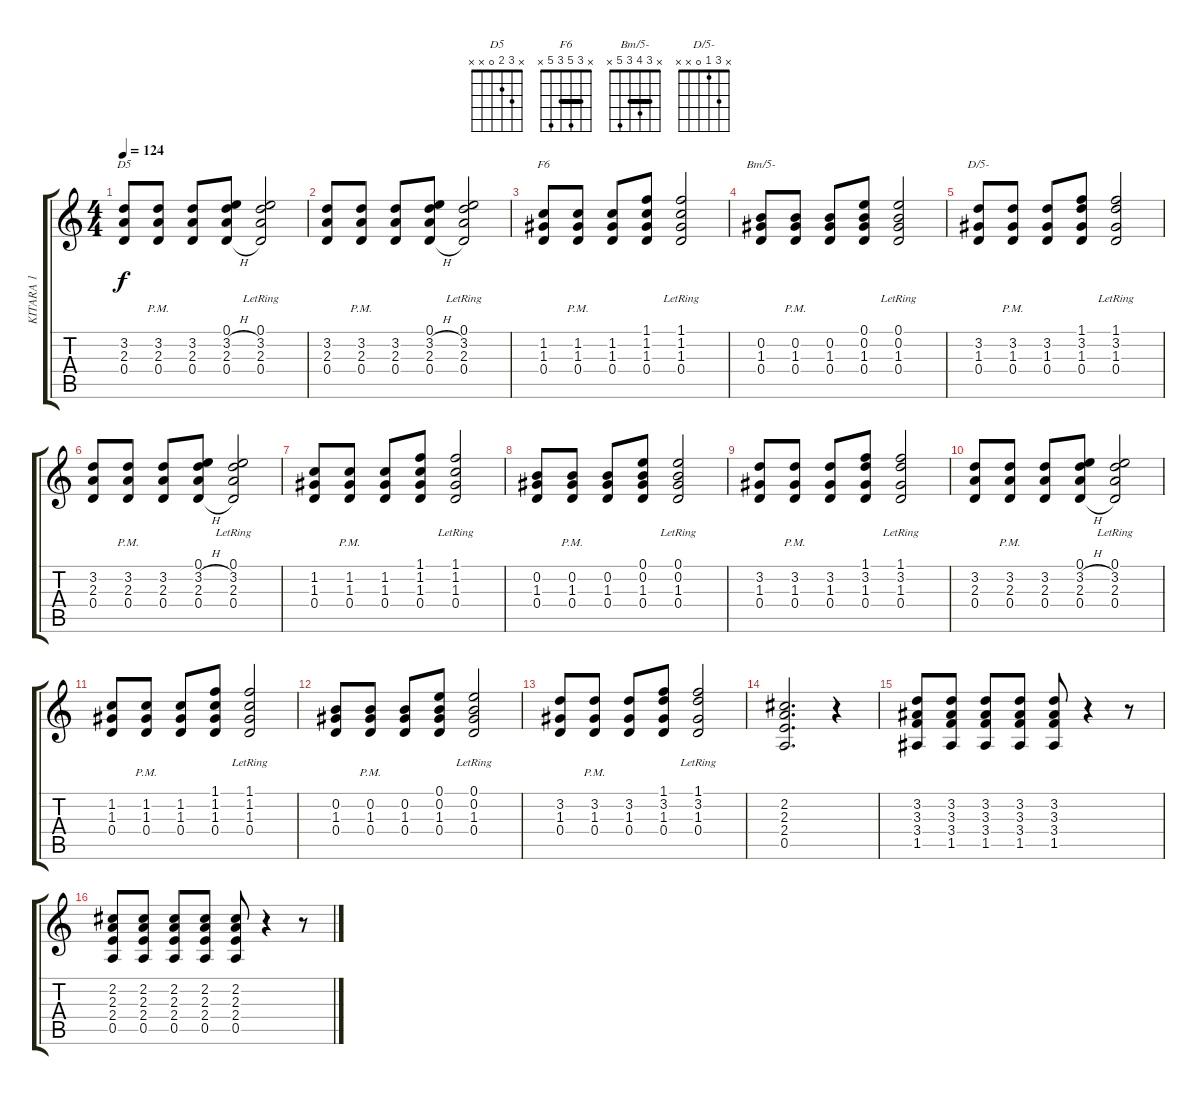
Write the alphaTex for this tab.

\track ("KITARA 1" "KITARA 1") {instrument acousticguitarsteel}
\staff {score tabs}
\tuning (E4 B3 G3 D3 A2 E2) {hide}
\chord ("D5" x 3 2 0 x x)
\chord ("F6" x 3 5 3 5 x) {barre 3}
\chord ("Bm/5-" x 3 4 3 5 x) {barre 3}
\chord ("D/5-" x 3 1 0 x x)
\ts (4 4)
\tempo 124
\clef g2
\ks c
(3.2 2.3 0.4).8{ch "D5" dy f} (3.2 2.3 0.4{pm}).8 (3.2 2.3 0.4).8 (0.1 3.2{h} 2.3 0.4{h}).8 (0.1 3.2{lr} 2.3{lr} 0.4{lr}).2 |
(3.2 2.3 0.4).8 (3.2 2.3 0.4{pm}).8 (3.2 2.3 0.4).8 (0.1 3.2{h} 2.3 0.4{h}).8 (0.1 3.2{lr} 2.3{lr} 0.4{lr}).2 |
(1.2 1.3 0.4).8{ch "F6"} (1.2 1.3 0.4{pm}).8 (1.2 1.3 0.4).8 (1.1 1.2 1.3 0.4).8 (1.1 1.2 1.3 0.4{lr}).2 |
(0.2 1.3 0.4).8{ch "Bm/5-"} (0.2 1.3 0.4{pm}).8 (0.2 1.3 0.4).8 (0.1 0.2 1.3 0.4).8 (0.1{lr} 0.2 1.3 0.4).2 |
(3.2 1.3 0.4).8{ch "D/5-"} (3.2 1.3 0.4{pm}).8 (3.2 1.3 0.4).8 (1.1 3.2 1.3 0.4).8 (1.1{lr} 3.2 1.3 0.4).2 |
(3.2 2.3 0.4).8 (3.2 2.3 0.4{pm}).8 (3.2 2.3 0.4).8 (0.1 3.2{h} 2.3 0.4{h}).8 (0.1 3.2{lr} 2.3{lr} 0.4{lr}).2 |
(1.2 1.3 0.4).8 (1.2 1.3 0.4{pm}).8 (1.2 1.3 0.4).8 (1.1 1.2 1.3 0.4).8 (1.1 1.2 1.3 0.4{lr}).2 |
(0.2 1.3 0.4).8 (0.2 1.3 0.4{pm}).8 (0.2 1.3 0.4).8 (0.1 0.2 1.3 0.4).8 (0.1{lr} 0.2 1.3 0.4).2 |
(3.2 1.3 0.4).8 (3.2 1.3 0.4{pm}).8 (3.2 1.3 0.4).8 (1.1 3.2 1.3 0.4).8 (1.1{lr} 3.2 1.3 0.4).2 |
(3.2 2.3 0.4).8 (3.2 2.3 0.4{pm}).8 (3.2 2.3 0.4).8 (0.1 3.2{h} 2.3 0.4{h}).8 (0.1 3.2{lr} 2.3{lr} 0.4{lr}).2 |
(1.2 1.3 0.4).8 (1.2 1.3 0.4{pm}).8 (1.2 1.3 0.4).8 (1.1 1.2 1.3 0.4).8 (1.1 1.2 1.3 0.4{lr}).2 |
(0.2 1.3 0.4).8 (0.2 1.3 0.4{pm}).8 (0.2 1.3 0.4).8 (0.1 0.2 1.3 0.4).8 (0.1{lr} 0.2 1.3 0.4).2 |
(3.2 1.3 0.4).8 (3.2 1.3 0.4{pm}).8 (3.2 1.3 0.4).8 (1.1 3.2 1.3 0.4).8 (1.1{lr} 3.2 1.3 0.4).2 |
(2.2 2.3 2.4 0.5).2{d} r.4 |
(3.2 3.3 3.4 1.5).8 (3.2 3.3 3.4 1.5).8 (3.2 3.3 3.4 1.5).8 (3.2 3.3 3.4 1.5).8 (3.2 3.3 3.4 1.5).8 r.4 r.8 |
(2.2 2.3 2.4 0.5).8 (2.2 2.3 2.4 0.5).8 (2.2 2.3 2.4 0.5).8 (2.2 2.3 2.4 0.5).8 (2.2 2.3 2.4 0.5).8 r.4 r.8
